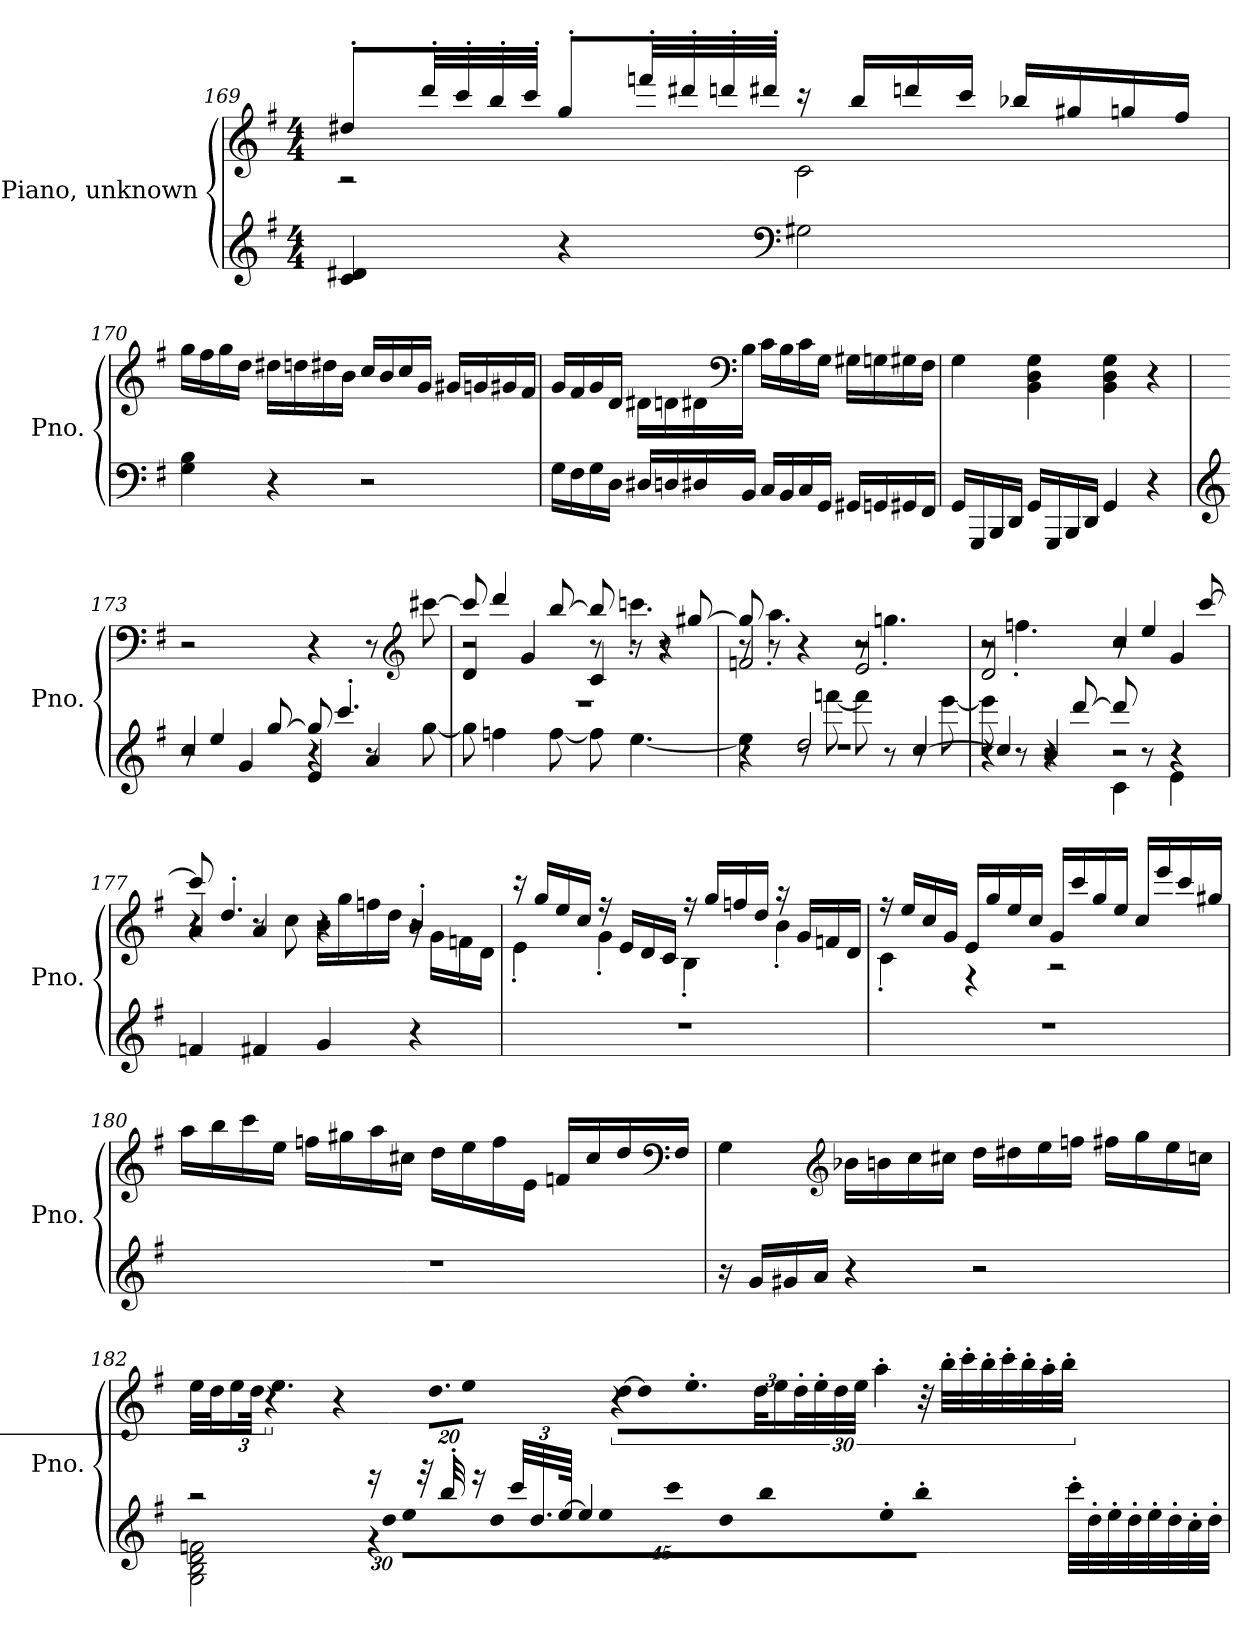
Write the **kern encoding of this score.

**kern	**kern
*part1	*part1
*staff2	*staff1
*I"Piano, unknown	*
*I'Pno.	*
!!LO:LB:g=z
*clefG2	*clefG2
*k[f#]	*k[f#]
*M4/4	*M4/4
=169	=169
*	*^
4c/ 4d#X/	8dd#X'/L	2r
.	32ddd'/LL	.
.	32ccc'/	.
.	32bb'/	.
.	32ccc'/JJJ	.
4r	8gg'/L	.
.	32fffn'/LL	.
.	32ddd#X'/	.
.	32dddn'/	.
.	32ddd#X'/JJJ	.
*clefF4	*	*
2G#X\	16r	2c\
.	16bb/LL	.
.	16dddn/	.
.	16ccc/JJ	.
.	16bb-X/LL	.
.	16gg#X/	.
.	16ggn/	.
.	16ff#/JJ	.
*	*v	*v
!!LO:LB:g=z
=170	=170
4G\ 4B\	16gg\LL
.	16ff#\
.	16gg\
.	16dd\JJ
4r	16dd#X\LL
.	16ddn\
.	16dd#X\
.	16b\JJ
2r	16cc/LL
.	16b/
.	16cc/
.	16g/JJ
.	16g#X/LL
.	16gn/
.	16g#X/
.	16f#/JJ
=171	=171
16G\LL	16g/LL
16F#\	16f#/
16G\	16g/
16D\JJ	16d/JJ
16D#X/LL	16d#X\LL
16Dn/	16dn\
16D#X/	16d#X\
*	*clefF4
16BB/JJ	16B\JJ
16C/LL	16c\LL
16BB/	16B\
16C/	16c\
16GG/JJ	16G\JJ
16GG#X/LL	16G#X\LL
16GGn/	16Gn\
16GG#X/	16G#X\
16FF#/JJ	16F#\JJ
!!LO:LB:g=z
=172	=172
16GG/LL	4G\
16GGG/	.
16BBB/	.
16DD/JJ	.
16GG/LL	4BB\ 4D\ 4G\
16GGG/	.
16BBB/	.
16DD/JJ	.
4GG/	4BB\ 4D\ 4G\
4r	4r
=173	=173
*clefG2	*
*^	*
*	*^	*
8r	2r	4cc/	2r
4ee/	.	.	.
.	.	4g/	.
[8gg/	.	.	.
8gg/]	4r	4e/	4r
4.ccc'/	.	.	.
.	8r	4a/	8r
*	*	*	*clefG2
.	[8gg\	.	[8ccc#X\
*	*v	*v	*
=174	=174	=174
*	*	*^
*	*	*	*^
1r	8gg\]	8ccc#/]	2r	4d/
.	4ffn\	4ddd/	.	.
.	.	.	.	4g/
.	[8ff\	[8bb/	.	.
.	8ff\]	8bb/]	8r	4c/
.	[4.ee\	8r	4.cccn'\	.
.	.	8r	.	4r
.	.	[8gg#X/	.	.
!!LO:LB:g=z	!!	!!
=175	=175	=175	=175	=175
*	*^	*	*	*
1r	4ee\]	4r	8gg#/]	8r	2fn/
.	.	.	8r	4.aa'\	.
.	8r	2dd/	4r	.	.
.	[8fffn\	.	.	.	.
.	8fff\]	.	2r	8r	2e/
.	8r	.	.	4.ggn'\	.
.	8r	[4cc/	.	.	.
.	[8eee\	.	.	.	.
=176	=176	=176	=176	=176	=176
4r	8eee\]	4cc/]	2r	8r	2d/
.	8r	.	.	4.ffn'\	.
8r	4r	4b/	.	.	.
[8ddd/	.	.	.	.	.
8ddd/]	4c\	2r	8r	2r	4cc/
8r	.	.	4ee/	.	.
4r	4e\	.	.	.	4g/
.	.	.	[8ccc/	.	.
*v	*v	*v	*	*	*
=177	=177	=177	=177
4fn/	8ccc/]	4r	4a/
.	4.dd'/	.	.
4f#X/	.	8r	4a/
.	.	8cc\	.
4g/	2r	16b\LL	4r
.	.	16gg\	.
.	.	16ffn\	.
.	.	16dd\JJ	.
4r	.	16r	4b'/
.	.	16g\LL	.
.	.	16fn\	.
.	.	16d\JJ	.
*	*	*v	*v
!!LO:LB:g=z
=178	=178	=178
1r	16r	4e'\
.	16gg/LL	.
.	16ee/	.
.	16cc/JJ	.
.	16r	4g'\
.	16e/LL	.
.	16d/	.
.	16c/JJ	.
.	16r	4B'\
.	16gg/LL	.
.	16ffn/	.
.	16dd/JJ	.
.	16r	4b'\
.	16g/LL	.
.	16fn/	.
.	16d/JJ	.
=179	=179	=179
1r	16r	4c'\
.	16ee/LL	.
.	16cc/	.
.	16g/JJ	.
.	16e/LL	4r
.	16gg/	.
.	16ee/	.
.	16cc/JJ	.
.	16g/LL	2r
.	16ccc/	.
.	16gg/	.
.	16ee/JJ	.
.	16cc/LL	.
.	16eee/	.
.	16ccc/	.
.	16gg#X/JJ	.
*	*v	*v
!!LO:PB:g=z
=180	=180
1r	16aa\LL
.	16bb\
.	16ccc\
.	16ee\JJ
.	16ffn\LL
.	16gg#X\
.	16aa\
.	16cc#X\JJ
.	16dd\LL
.	16ee\
.	16ff\
.	16e\JJ
.	16fn/LL
.	16cc#/
.	16dd/
*	*clefF4
.	16F#/JJ
=181	=181
16r	4G\
16g/LL	.
16g#X/	.
16a/JJ	.
*	*clefG2
4r	16b-X\LL
.	16bn\
.	16cc\
.	16cc#X\JJ
2r	16dd\LL
.	16dd#X\
.	16ee\
.	16ffn\JJ
.	16ff#X\LL
.	16gg\
.	16ee\
.	16ccn\JJ
!!LO:LB:g=z
=182	=182
*^	*
2r	2G\ 2B\ 2d\ 2fn\	32ee\LLL
.	.	32dd\J
*	*	*Xbrackettup
.	.	24ee\
.	.	48dd\JJk
*	*	*brackettup
!	!	!LO:N:vis=128
.	.	1920%17r
!	!	!LO:N:vis=64.
.	.	640%17ee\
.	.	1920ryy
!	!	!LO:N:vis=128
.	.	1920%17r
!	!	!LO:N:vis=64.
.	.	640%17dd\KLLL
!	!	!LO:N:vis=32
.	.	640%23ee\JJJ
!	!	!LO:N:vis=128
.	.	1920%17r
!	!	!LO:N:vis=256
.	.	[1920%17dd\KLLLL
.	.	64dd\J]
.	.	32.ee'\
*	*	*Xbrackettup
.	.	48dd\J
.	.	24ee\
.	.	32dd'\L
.	.	32ee'\
.	.	32dd\
.	.	32ee\JJJ
!	!LO:N:vis=64	!
16r	960%17r	4aa'\
!	!LO:N:vis=64	!
.	960%17dd\	.
.	1920ryy	.
!	!LO:N:vis=32	!
.	640%23ee\LLL	.
32r	.	.
!	!LO:N:vis=32	!
.	640%23dd\	.
32bb'/	.	.
!	!LO:N:vis=64	!
.	960%17ee\L	.
16r	.	.
!	!LO:N:vis=64	!
.	960%17ccc\	.
!	!LO:N:vis=64	!
.	960%17dd\	.
!	!LO:N:vis=64	!
.	960%17bb\J	.
!	!LO:N:vis=32	!
.	640%23ee'\	.
*Xbrackettup	*	*
48ccc/LLL	.	.
48.dd/	.	.
!	!LO:N:vis=32	!
.	640%23bb'\JJJ	.
[96ee/JJJk	.	.
4ee/]	.	32r
.	32ccc'\LLL	.
.	.	32bb'\LLL
.	32dd'\	.
.	.	32ccc'\
.	32ee'\	.
.	.	32bb'\
.	32dd'\	.
.	.	32ccc'\
.	32ee'\	.
.	.	32bb'\
.	32dd'\	.
.	.	32aa'\
.	32cc'\	.
.	.	32bb'\JJJ
.	32dd'\JJJ	.
1920ryy	.	1920ryy
*v	*v	*
=	=
*-	*-
